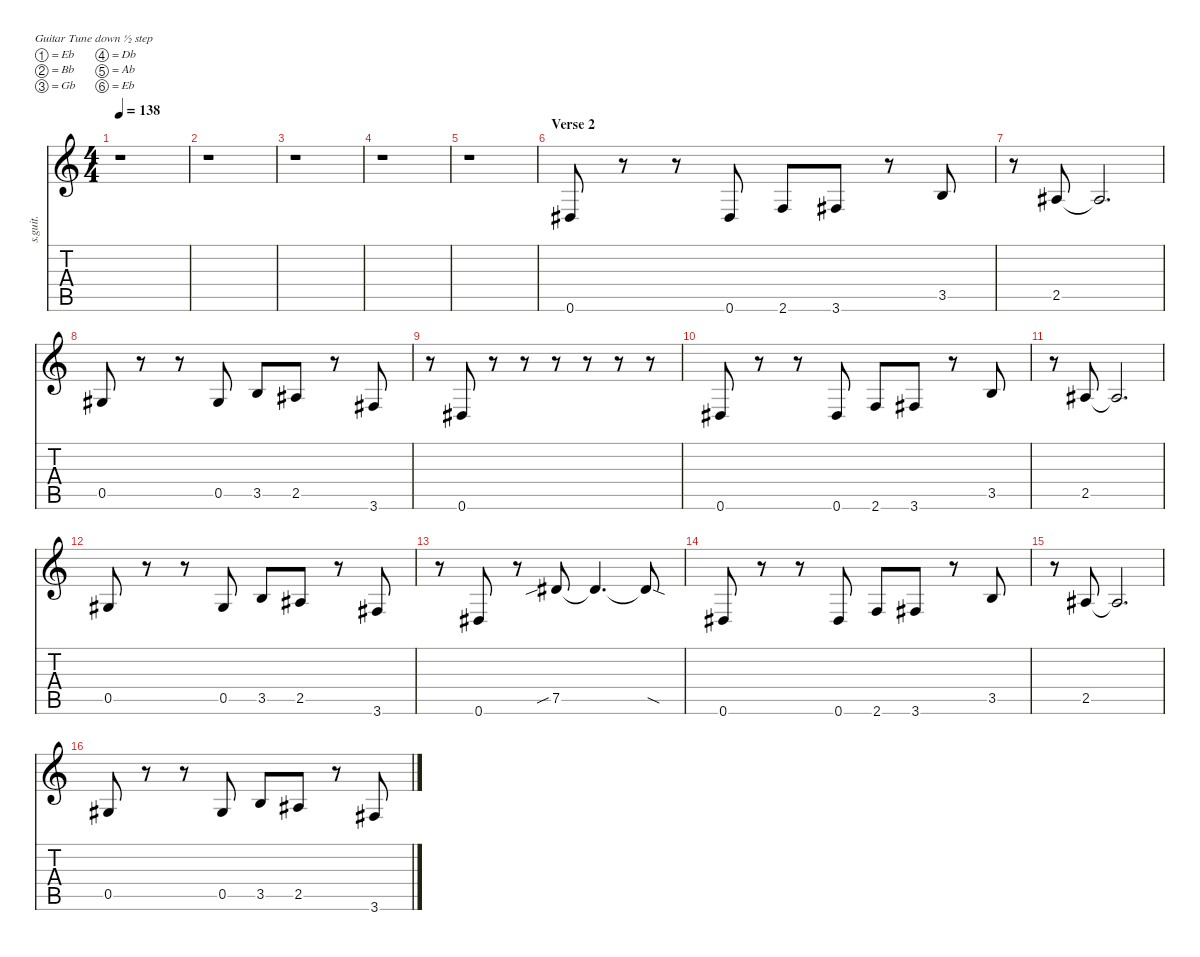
\defaultSystemsLayout 4
\hideDynamics
\bracketExtendMode nobrackets
\track ("Murdoc Faust Niccals | Over-dubbed Bass" "s.guit.") {instrument electricguitarclean}
\staff {score tabs}
\tuning (Eb4 Bb3 Gb3 Db3 Ab2 Eb2)
\ts (4 4)
\tempo 138
\clef g2
\ks c
r.1{dy f} |
r.1 |
r.1 |
r.1 |
r.1 |
\section ("" "Verse 2")
0.6{acc #}.8 r.8 r.8 0.6{acc #}.8 2.6.8 3.6{acc #}.8 r.8 3.5.8 |
r.8 2.5{acc #}.8 2.5{t acc #}.2{d} |
0.5{acc #}.8 r.8 r.8 0.5{acc #}.8 3.5.8 2.5{acc #}.8 r.8 3.6{acc #}.8 |
r.8 0.6{acc #}.8 r.8 r.8 r.8 r.8 r.8 r.8 |
0.6{acc #}.8 r.8 r.8 0.6{acc #}.8 2.6.8 3.6{acc #}.8 r.8 3.5.8 |
r.8 2.5{acc #}.8 2.5{t acc #}.2{d} |
0.5{acc #}.8 r.8 r.8 0.5{acc #}.8 3.5.8 2.5{acc #}.8 r.8 3.6{acc #}.8 |
r.8 0.6{acc #}.8 r.8 7.5{sib acc #}.8 7.5{t acc #}.4{d} 7.5{sod t acc #}.8 |
0.6{acc #}.8 r.8 r.8 0.6{acc #}.8 2.6.8 3.6{acc #}.8 r.8 3.5.8 |
r.8 2.5{acc #}.8 2.5{t acc #}.2{d} |
0.5{acc #}.8 r.8 r.8 0.5{acc #}.8 3.5.8 2.5{acc #}.8 r.8 3.6{acc #}.8
